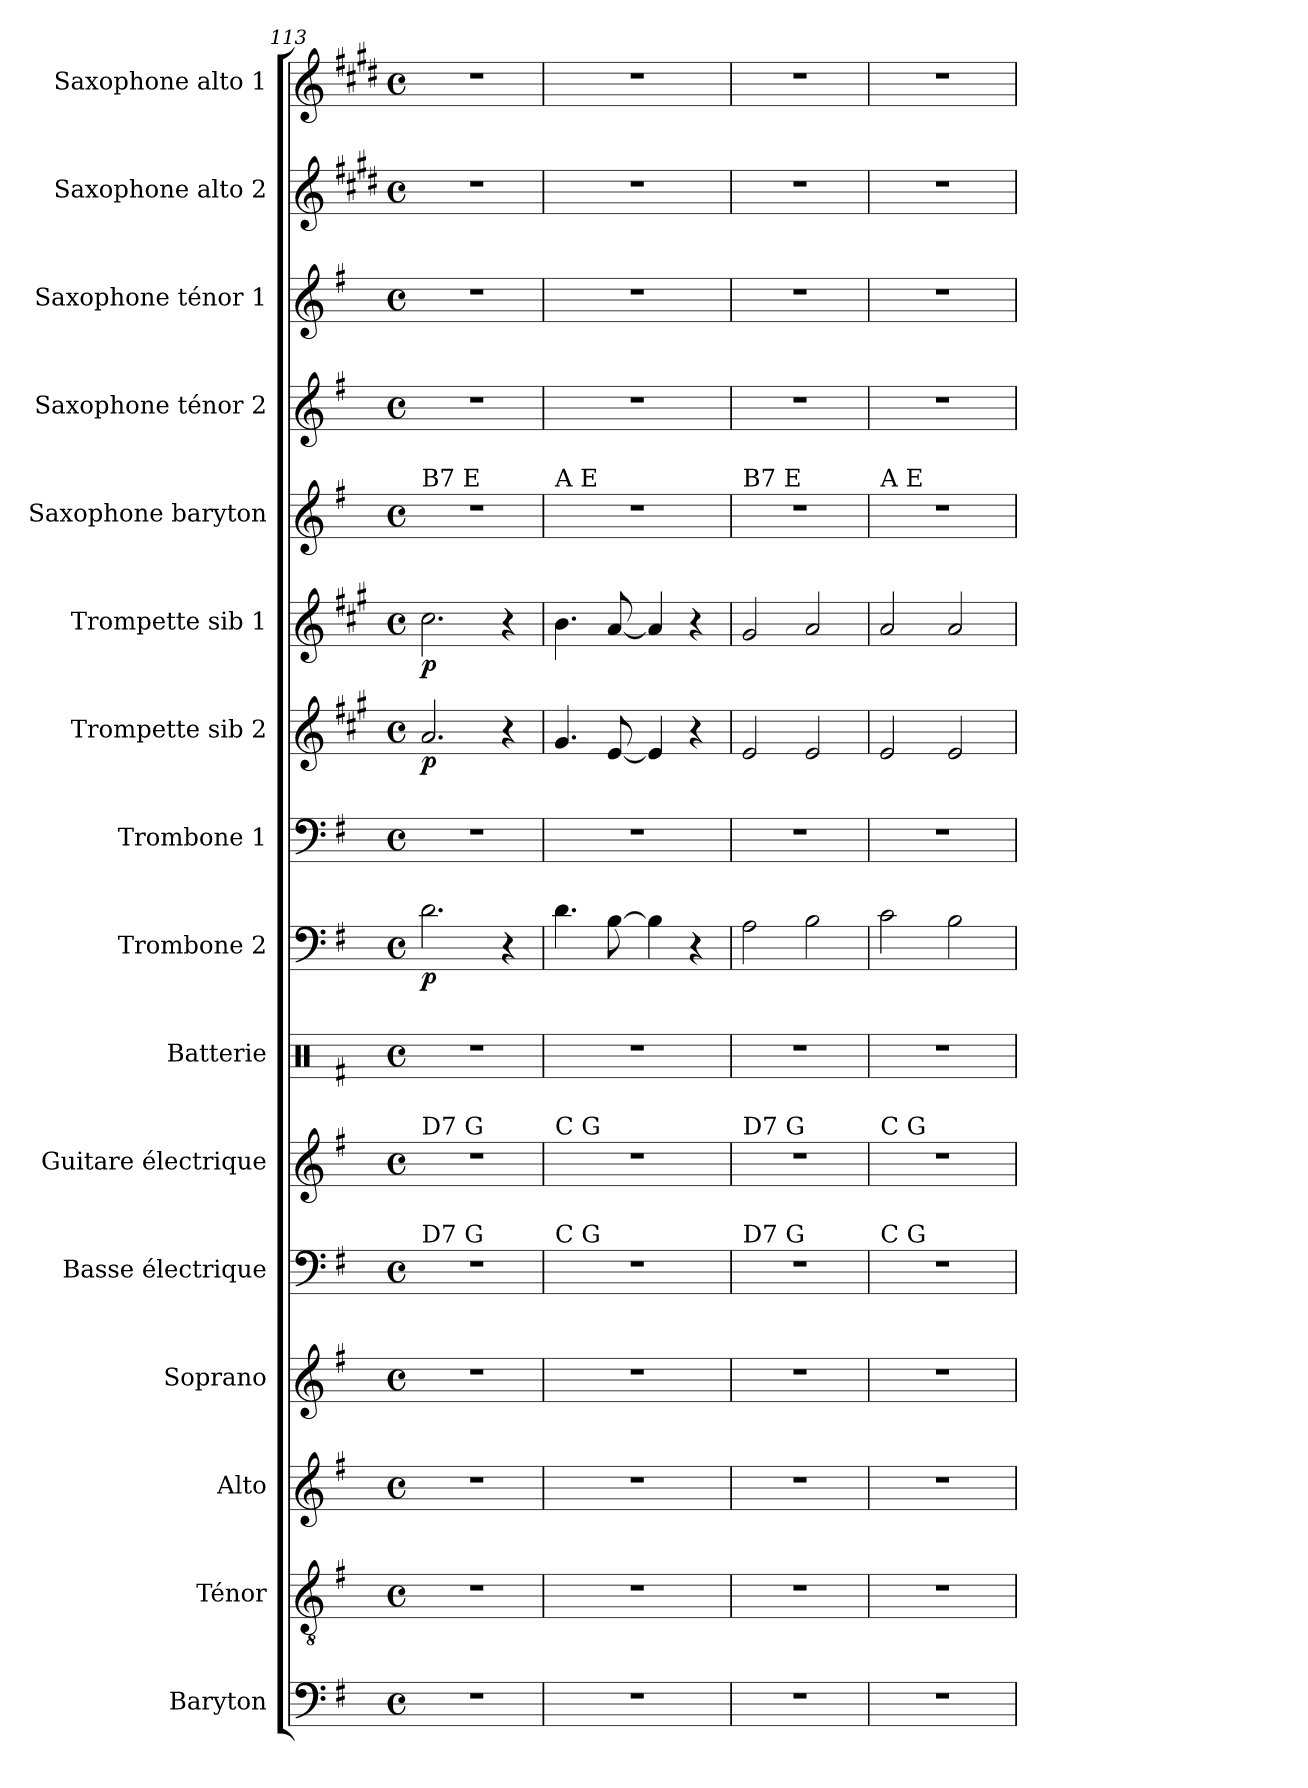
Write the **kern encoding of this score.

**kern	**kern	**kern	**kern	**kern	**kern	**kern	**kern	**dynam	**kern	**kern	**dynam	**kern	**dynam	**kern	**kern	**kern	**kern	**kern
*part16	*part15	*part14	*part13	*part12	*part11	*part10	*part9	*part9	*part8	*part7	*part7	*part6	*part6	*part5	*part4	*part3	*part2	*part1
*staff16	*staff15	*staff14	*staff13	*staff12	*staff11	*staff10	*staff9	*staff9	*staff8	*staff7	*staff7	*staff6	*staff6	*staff5	*staff4	*staff3	*staff2	*staff1
*I"Baryton	*I"Ténor	*I"Alto	*I"Soprano	*I"Basse électrique	*I"Guitare électrique	*I"Batterie	*I"Trombone 2	*	*I"Trombone 1	*I"Trompette sib 2	*	*I"Trompette sib 1	*	*I"Saxophone baryton	*I"Saxophone ténor 2	*I"Saxophone ténor 1	*I"Saxophone alto 2	*I"Saxophone alto 1
*I'Bar.	*I'T	*I'A	*I'S	*I'B.ƒ.	*I'Gtr.ƒ.	*I'Batt.	*I'Tbn. 2	*	*I'Tbn. 1	*I'Tpt. Sib 2	*	*I'Tpt. Sib 1	*	*I'Sx. B.	*I'Sx. T. 2	*I'Sx. T. 1	*I'Sx. A. 2	*I'Sx. A. 1
!!LO:PB:g=z
*clefF4	*clefGv2	*clefG2	*clefG2	*clefF4	*clefG2	*clefX	*clefF4	*	*clefF4	*clefG2	*	*clefG2	*	*clefG2	*clefG2	*clefG2	*clefG2	*clefG2
*	*	*	*	*ITrd7c12	*ITrd7c12	*	*	*	*	*ITrd1c2	*	*ITrd1c2	*	*ITrd12c21	*ITrd8c14	*ITrd8c14	*ITrd5c9	*ITrd5c9
*k[f#]	*k[f#]	*k[f#]	*k[f#]	*k[f#]	*k[f#]	*k[f#]	*k[f#]	*	*k[f#]	*k[f#]	*	*k[f#]	*	*k[f#]	*k[f#]	*k[f#]	*k[f#]	*k[f#]
*G:	*G:	*G:	*G:	*G:	*G:	*G:	*G:	*	*G:	*G:	*	*G:	*	*G:	*G:	*G:	*G:	*G:
*M4/4	*M4/4	*M4/4	*M4/4	*M4/4	*M4/4	*M4/4	*M4/4	*	*M4/4	*M4/4	*	*M4/4	*	*M4/4	*M4/4	*M4/4	*M4/4	*M4/4
*met(c)	*met(c)	*met(c)	*met(c)	*met(c)	*met(c)	*met(c)	*met(c)	*	*met(c)	*met(c)	*	*met(c)	*	*met(c)	*met(c)	*met(c)	*met(c)	*met(c)
=113	=113	=113	=113	=113	=113	=113	=113	=113	=113	=113	=113	=113	=113	=113	=113	=113	=113	=113
!	!	!	!	!	!	!	!	!	!	!	!	!	!	!LO:TX:a:t=B7              E	!	!	!	!
!	!	!	!	!	!LO:TX:a:t=D7             G	!	!	!	!	!	!	!	!	!	!	!	!	!
!	!	!	!	!LO:TX:a:t=D7             G	!	!	!	!	!	!	!	!	!	!	!	!	!	!
!	!	!	!	!	!	!	!	!LO:DY:b	!	!	!LO:DY:b	!	!LO:DY:b	!	!	!	!	!
1r	1r	1r	1r	1r	1r	1r	2.d\	p	1r	2.g/	p	2.b\	p	1r	1r	1r	1r	1r
.	.	.	.	.	.	.	4r	.	.	4r	.	4r	.	.	.	.	.	.
=114	=114	=114	=114	=114	=114	=114	=114	=114	=114	=114	=114	=114	=114	=114	=114	=114	=114	=114
!	!	!	!	!	!	!	!	!	!	!	!	!	!	!LO:TX:a:t=A              E	!	!	!	!
!	!	!	!	!	!LO:TX:a:t=C               G	!	!	!	!	!	!	!	!	!	!	!	!	!
!	!	!	!	!LO:TX:a:t=C               G	!	!	!	!	!	!	!	!	!	!	!	!	!	!
1r	1r	1r	1r	1r	1r	1r	4.d\	.	1r	4.f#/	.	4.a\	.	1r	1r	1r	1r	1r
.	.	.	.	.	.	.	[8B\	.	.	[8d/	.	[8g/	.	.	.	.	.	.
.	.	.	.	.	.	.	4B\]	.	.	4d/]	.	4g/]	.	.	.	.	.	.
.	.	.	.	.	.	.	4r	.	.	4r	.	4r	.	.	.	.	.	.
=115	=115	=115	=115	=115	=115	=115	=115	=115	=115	=115	=115	=115	=115	=115	=115	=115	=115	=115
!	!	!	!	!	!	!	!	!	!	!	!	!	!	!LO:TX:a:t=B7              E	!	!	!	!
!	!	!	!	!	!LO:TX:a:t=D7             G	!	!	!	!	!	!	!	!	!	!	!	!	!
!	!	!	!	!LO:TX:a:t=D7             G	!	!	!	!	!	!	!	!	!	!	!	!	!	!
1r	1r	1r	1r	1r	1r	1r	2A\	.	1r	2d/	.	2f#/	.	1r	1r	1r	1r	1r
.	.	.	.	.	.	.	2B\	.	.	2d/	.	2g/	.	.	.	.	.	.
=116	=116	=116	=116	=116	=116	=116	=116	=116	=116	=116	=116	=116	=116	=116	=116	=116	=116	=116
!	!	!	!	!	!	!	!	!	!	!	!	!	!	!LO:TX:a:t=A                E	!	!	!	!
!	!	!	!	!	!LO:TX:a:t=C               G	!	!	!	!	!	!	!	!	!	!	!	!	!
!	!	!	!	!LO:TX:a:t=C               G	!	!	!	!	!	!	!	!	!	!	!	!	!	!
1r	1r	1r	1r	1r	1r	1r	2c\	.	1r	2d/	.	2g/	.	1r	1r	1r	1r	1r
.	.	.	.	.	.	.	2B\	.	.	2d/	.	2g/	.	.	.	.	.	.
=	=	=	=	=	=	=	=	=	=	=	=	=	=	=	=	=	=	=
*-	*-	*-	*-	*-	*-	*-	*-	*-	*-	*-	*-	*-	*-	*-	*-	*-	*-	*-
